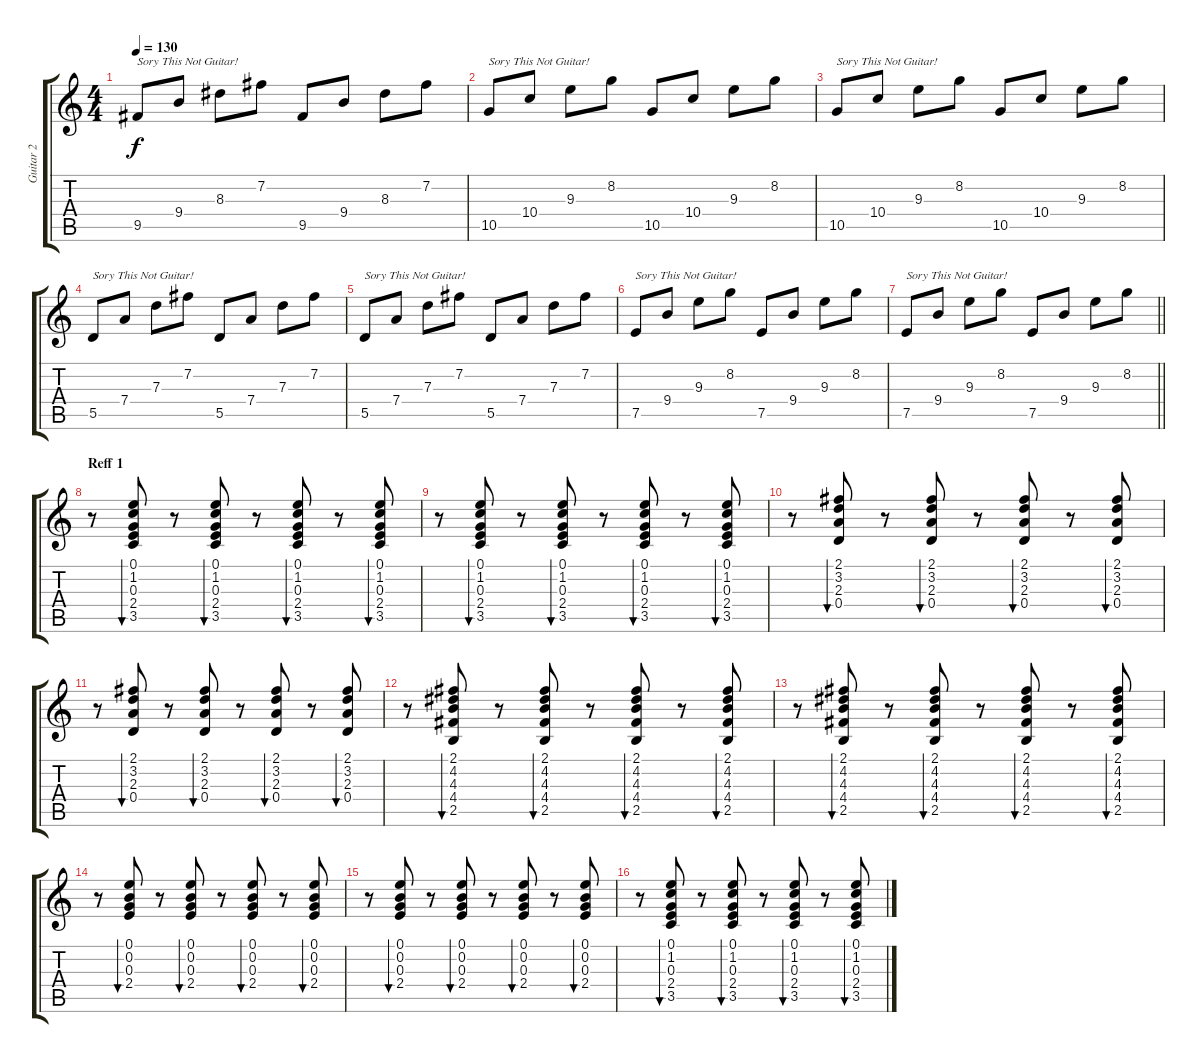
\track ("Guitar 2" "Guitar 2") {instrument acousticguitarsteel}
\staff {score tabs}
\tuning (E4 B3 G3 D3 A2 E2) {hide}
\ts (4 4)
\tempo 130
\clef g2
\ks c
9.5.8{txt "Sory This Not Guitar!" dy f balance 8 instrument acousticgrandpiano} 9.4.8 8.3.8 7.2.8 9.5.8 9.4.8 8.3.8 7.2.8 |
10.5.8{txt "Sory This Not Guitar!"} 10.4.8 9.3.8 8.2.8 10.5.8 10.4.8 9.3.8 8.2.8 |
10.5.8{txt "Sory This Not Guitar!"} 10.4.8 9.3.8 8.2.8 10.5.8 10.4.8 9.3.8 8.2.8 |
5.5.8{txt "Sory This Not Guitar!"} 7.4.8 7.3.8 7.2.8 5.5.8 7.4.8 7.3.8 7.2.8 |
5.5.8{txt "Sory This Not Guitar!"} 7.4.8 7.3.8 7.2.8 5.5.8 7.4.8 7.3.8 7.2.8 |
7.5.8{txt "Sory This Not Guitar!"} 9.4.8 9.3.8 8.2.8 7.5.8 9.4.8 9.3.8 8.2.8 |
\barLineRight lightlight
7.5.8{txt "Sory This Not Guitar!"} 9.4.8 9.3.8 8.2.8 7.5.8 9.4.8 9.3.8 8.2.8 |
\section ("" "Reff 1")
r.8{volume 11 balance 8 instrument acousticguitarsteel} (0.1 1.2 0.3 2.4 3.5).8{bu 30} r.8 (0.1 1.2 0.3 2.4 3.5).8{bu 30} r.8 (0.1 1.2 0.3 2.4 3.5).8{bu 30} r.8 (0.1 1.2 0.3 2.4 3.5).8{bu 30} |
r.8 (0.1 1.2 0.3 2.4 3.5).8{bu 30} r.8 (0.1 1.2 0.3 2.4 3.5).8{bu 30} r.8 (0.1 1.2 0.3 2.4 3.5).8{bu 30} r.8 (0.1 1.2 0.3 2.4 3.5).8{bu 30} |
r.8 (2.1 3.2 2.3 0.4).8{bu 30} r.8 (2.1 3.2 2.3 0.4).8{bu 30} r.8 (2.1 3.2 2.3 0.4).8{bu 30} r.8 (2.1 3.2 2.3 0.4).8{bu 30} |
r.8 (2.1 3.2 2.3 0.4).8{bu 30} r.8 (2.1 3.2 2.3 0.4).8{bu 30} r.8 (2.1 3.2 2.3 0.4).8{bu 30} r.8 (2.1 3.2 2.3 0.4).8{bu 30} |
r.8 (2.1 4.2 4.3 4.4 2.5).8{bu 30} r.8 (2.1 4.2 4.3 4.4 2.5).8{bu 30} r.8 (2.1 4.2 4.3 4.4 2.5).8{bu 30} r.8 (2.1 4.2 4.3 4.4 2.5).8{bu 30} |
r.8 (2.1 4.2 4.3 4.4 2.5).8{bu 30} r.8 (2.1 4.2 4.3 4.4 2.5).8{bu 30} r.8 (2.1 4.2 4.3 4.4 2.5).8{bu 30} r.8 (2.1 4.2 4.3 4.4 2.5).8{bu 30} |
r.8 (0.1 0.2 0.3 2.4).8{bu 30} r.8 (0.1 0.2 0.3 2.4).8{bu 30} r.8 (0.1 0.2 0.3 2.4).8{bu 30} r.8 (0.1 0.2 0.3 2.4).8{bu 30} |
r.8 (0.1 0.2 0.3 2.4).8{bu 30} r.8 (0.1 0.2 0.3 2.4).8{bu 30} r.8 (0.1 0.2 0.3 2.4).8{bu 30} r.8 (0.1 0.2 0.3 2.4).8{bu 30} |
r.8 (0.1 1.2 0.3 2.4 3.5).8{bu 30} r.8 (0.1 1.2 0.3 2.4 3.5).8{bu 30} r.8 (0.1 1.2 0.3 2.4 3.5).8{bu 30} r.8 (0.1 1.2 0.3 2.4 3.5).8{bu 30}
